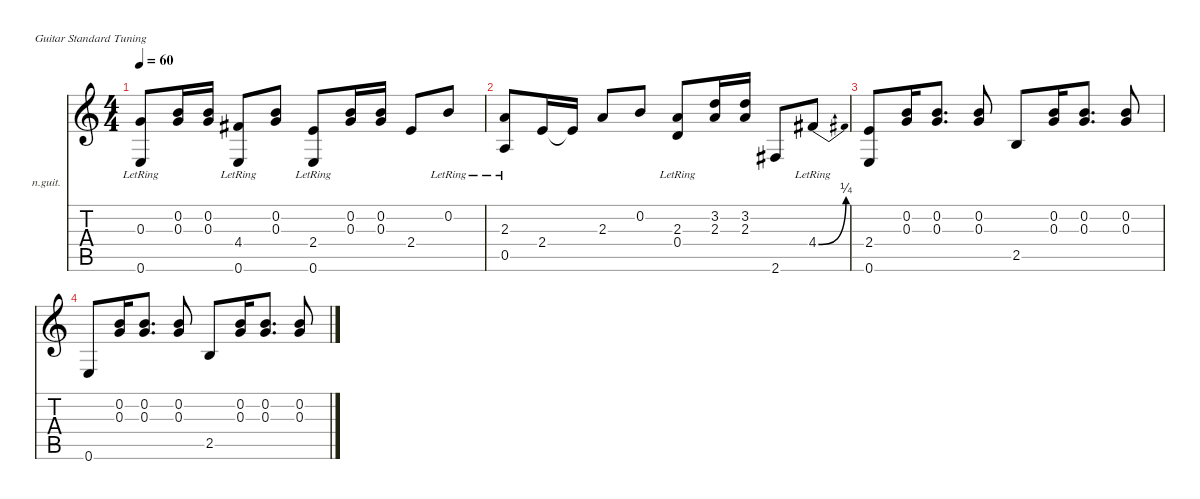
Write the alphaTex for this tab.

\defaultSystemsLayout 4
\hideDynamics
\bracketExtendMode nobrackets
\firstSystemTrackNameOrientation horizontal
\otherSystemsTrackNameOrientation horizontal
\track ("Гитара" "n.guit.") {instrument acousticguitarnylon}
\staff {score tabs}
\tuning (E4 B3 G3 D3 A2 E2)
\ts (4 4)
\tempo 60
\clef g2
\ks c
(0.3{lr} 0.6).8{dy mf beam Up} (0.3 0.2).16{dy f beam Up} (0.3 0.2).16{beam Up} (4.4{lr acc #} 0.6).8{dy mf beam Up} (0.3 0.2).8{dy f beam Up} (2.4{lr} 0.6).8{dy mf beam Up} (0.3 0.2).16{dy f beam Up} (0.3 0.2).16{beam Up} 2.4.8{dy mf beam Up} 0.2{lr}.8{beam Up} |
(2.3{lr} 0.5).8{beam Up} 2.4.16{beam Up} 2.4{t}.16{dy f beam Up} 2.3.8{dy mf beam Up} 0.2.8{beam Up} (2.3{lr} 0.4).8{beam Up} (3.2 2.3).16{dy f beam Up} (3.2 2.3).16{beam Up} 2.6{acc #}.8{beam Up} 4.4{be (bend 0 0 15 1) lr acc #}.8{dy mf beam Up} |
(2.4 0.6).8{beam Up} (0.2 0.3).16{dy f beam Up} (0.2 0.3).8{d beam Up} (0.2 0.3).8{beam Up} 2.5.8{beam Up} (0.2 0.3).16{beam Up} (0.2 0.3).8{d beam Up} (0.2 0.3).8{beam Up} |
0.6.8{beam Up} (0.2 0.3).16{beam Up} (0.2 0.3).8{d beam Up} (0.2 0.3).8{beam Up} 2.5.8{beam Up} (0.2 0.3).16{beam Up} (0.2 0.3).8{d beam Up} (0.2 0.3).8{beam Up}
